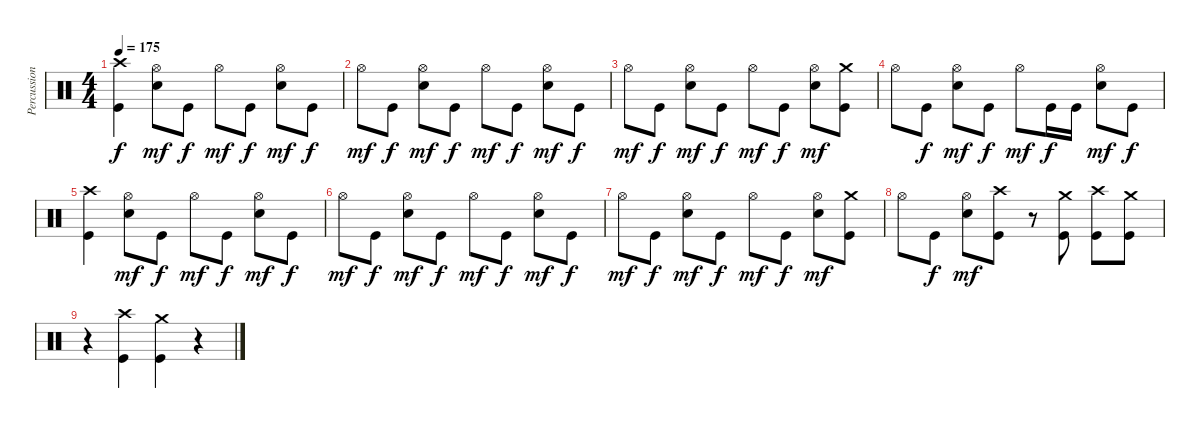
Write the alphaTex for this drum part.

\track ("Percussions" "Percussion") {instrument percussion}
\staff {score}
\articulation defaults
\ts (4 4)
\tempo 175
\clef neutral
\ks c
("Kick (hit)" "Crash high (hit)").4{dy f} ("Electric Snare (hit)" "Hi-Hat (open)").8{dy mf} "Kick (hit)".8{dy f} "Hi-Hat (open)".8{dy mf} "Kick (hit)".8{dy f} ("Electric Snare (hit)" "Hi-Hat (open)").8{dy mf} "Kick (hit)".8{dy f} |
"Hi-Hat (open)".8{dy mf} "Kick (hit)".8{dy f} ("Electric Snare (hit)" "Hi-Hat (open)").8{dy mf} "Kick (hit)".8{dy f} "Hi-Hat (open)".8{dy mf} "Kick (hit)".8{dy f} ("Electric Snare (hit)" "Hi-Hat (open)").8{dy mf} "Kick (hit)".8{dy f} |
"Hi-Hat (open)".8{dy mf} "Kick (hit)".8{dy f} ("Electric Snare (hit)" "Hi-Hat (open)").8{dy mf} "Kick (hit)".8{dy f} "Hi-Hat (open)".8{dy mf} "Kick (hit)".8{dy f} ("Electric Snare (hit)" "Hi-Hat (open)").8{dy mf} ("Kick (hit)" "Crash medium (hit)").8 |
"Hi-Hat (open)".8 "Kick (hit)".8{dy f} ("Electric Snare (hit)" "Hi-Hat (open)").8{dy mf} "Kick (hit)".8{dy f} "Hi-Hat (open)".8{dy mf} "Kick (hit)".16{dy f} "Kick (hit)".16 ("Electric Snare (hit)" "Hi-Hat (open)").8{dy mf} "Kick (hit)".8{dy f} |
("Kick (hit)" "Crash high (hit)").4 ("Electric Snare (hit)" "Hi-Hat (open)").8{dy mf} "Kick (hit)".8{dy f} "Hi-Hat (open)".8{dy mf} "Kick (hit)".8{dy f} ("Electric Snare (hit)" "Hi-Hat (open)").8{dy mf} "Kick (hit)".8{dy f} |
"Hi-Hat (open)".8{dy mf} "Kick (hit)".8{dy f} ("Electric Snare (hit)" "Hi-Hat (open)").8{dy mf} "Kick (hit)".8{dy f} "Hi-Hat (open)".8{dy mf} "Kick (hit)".8{dy f} ("Electric Snare (hit)" "Hi-Hat (open)").8{dy mf} "Kick (hit)".8{dy f} |
"Hi-Hat (open)".8{dy mf} "Kick (hit)".8{dy f} ("Electric Snare (hit)" "Hi-Hat (open)").8{dy mf} "Kick (hit)".8{dy f} "Hi-Hat (open)".8{dy mf} "Kick (hit)".8{dy f} ("Electric Snare (hit)" "Hi-Hat (open)").8{dy mf} ("Kick (hit)" "Crash medium (hit)").8 |
"Hi-Hat (open)".8 "Kick (hit)".8{dy f} ("Electric Snare (hit)" "Hi-Hat (open)").8{dy mf} ("Kick (hit)" "Crash high (hit)").8 r.8 ("Kick (hit)" "Crash medium (hit)").8 ("Kick (hit)" "Crash high (hit)").8 ("Kick (hit)" "Crash medium (hit)").8 |
r.4 ("Kick (hit)" "Crash high (hit)").4 ("Kick (hit)" "Crash medium (hit)").4 r.4
